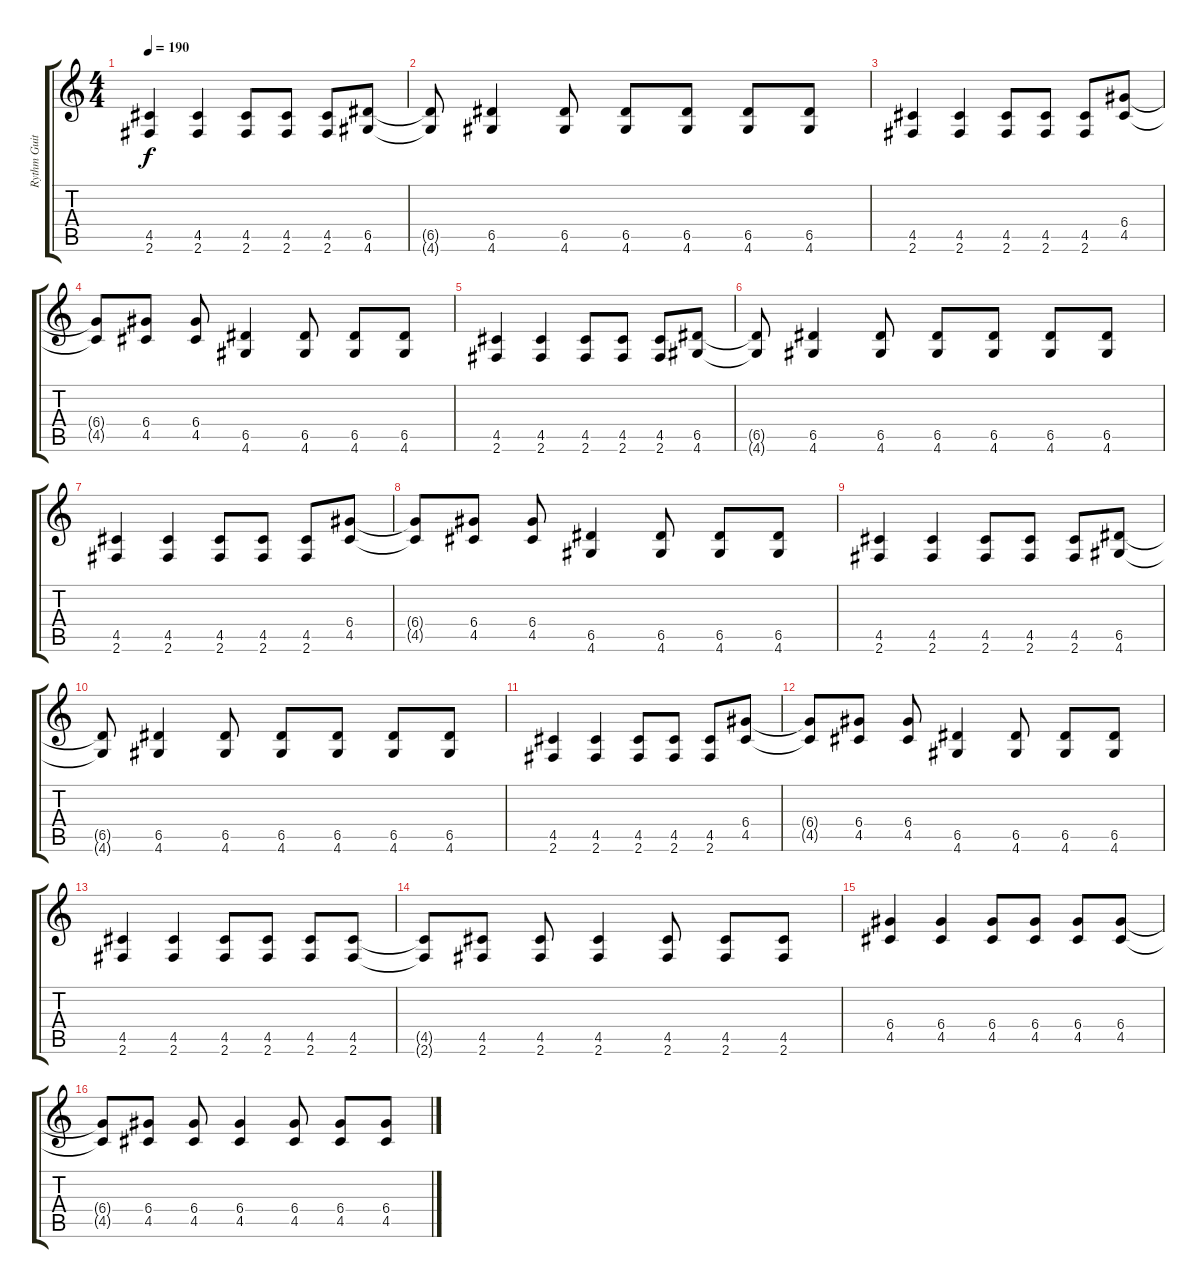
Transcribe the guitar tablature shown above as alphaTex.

\track ("Rythm Guitar" "Rythm Guit") {instrument distortionguitar}
\staff {score tabs}
\tuning (E4 B3 G3 D3 A2 E2) {hide}
\ts (4 4)
\tempo 190
\clef g2
\ks c
(4.5 2.6).4{dy f} (4.5 2.6).4 (4.5 2.6).8 (4.5 2.6).8 (4.5 2.6).8 (6.5 4.6).8 |
(6.5{t} 4.6{t}).8 (6.5 4.6).4 (6.5 4.6).8 (6.5 4.6).8 (6.5 4.6).8 (6.5 4.6).8 (6.5 4.6).8 |
(4.5 2.6).4 (4.5 2.6).4 (4.5 2.6).8 (4.5 2.6).8 (4.5 2.6).8 (6.4 4.5).8 |
(6.4{t} 4.5{t}).8 (6.4 4.5).8 (6.4 4.5).8 (6.5 4.6).4 (6.5 4.6).8 (6.5 4.6).8 (6.5 4.6).8 |
(4.5 2.6).4 (4.5 2.6).4 (4.5 2.6).8 (4.5 2.6).8 (4.5 2.6).8 (6.5 4.6).8 |
(6.5{t} 4.6{t}).8 (6.5 4.6).4 (6.5 4.6).8 (6.5 4.6).8 (6.5 4.6).8 (6.5 4.6).8 (6.5 4.6).8 |
(4.5 2.6).4 (4.5 2.6).4 (4.5 2.6).8 (4.5 2.6).8 (4.5 2.6).8 (6.4 4.5).8 |
(6.4{t} 4.5{t}).8 (6.4 4.5).8 (6.4 4.5).8 (6.5 4.6).4 (6.5 4.6).8 (6.5 4.6).8 (6.5 4.6).8 |
(4.5 2.6).4 (4.5 2.6).4 (4.5 2.6).8 (4.5 2.6).8 (4.5 2.6).8 (6.5 4.6).8 |
(6.5{t} 4.6{t}).8 (6.5 4.6).4 (6.5 4.6).8 (6.5 4.6).8 (6.5 4.6).8 (6.5 4.6).8 (6.5 4.6).8 |
(4.5 2.6).4 (4.5 2.6).4 (4.5 2.6).8 (4.5 2.6).8 (4.5 2.6).8 (6.4 4.5).8 |
(6.4{t} 4.5{t}).8 (6.4 4.5).8 (6.4 4.5).8 (6.5 4.6).4 (6.5 4.6).8 (6.5 4.6).8 (6.5 4.6).8 |
(4.5 2.6).4 (4.5 2.6).4 (4.5 2.6).8 (4.5 2.6).8 (4.5 2.6).8 (4.5 2.6).8 |
(4.5{t} 2.6{t}).8 (4.5 2.6).8 (4.5 2.6).8 (4.5 2.6).4 (4.5 2.6).8 (4.5 2.6).8 (4.5 2.6).8 |
(6.4 4.5).4 (6.4 4.5).4 (6.4 4.5).8 (6.4 4.5).8 (6.4 4.5).8 (6.4 4.5).8 |
(6.4{t} 4.5{t}).8 (6.4 4.5).8 (6.4 4.5).8 (6.4 4.5).4 (6.4 4.5).8 (6.4 4.5).8 (6.4 4.5).8
